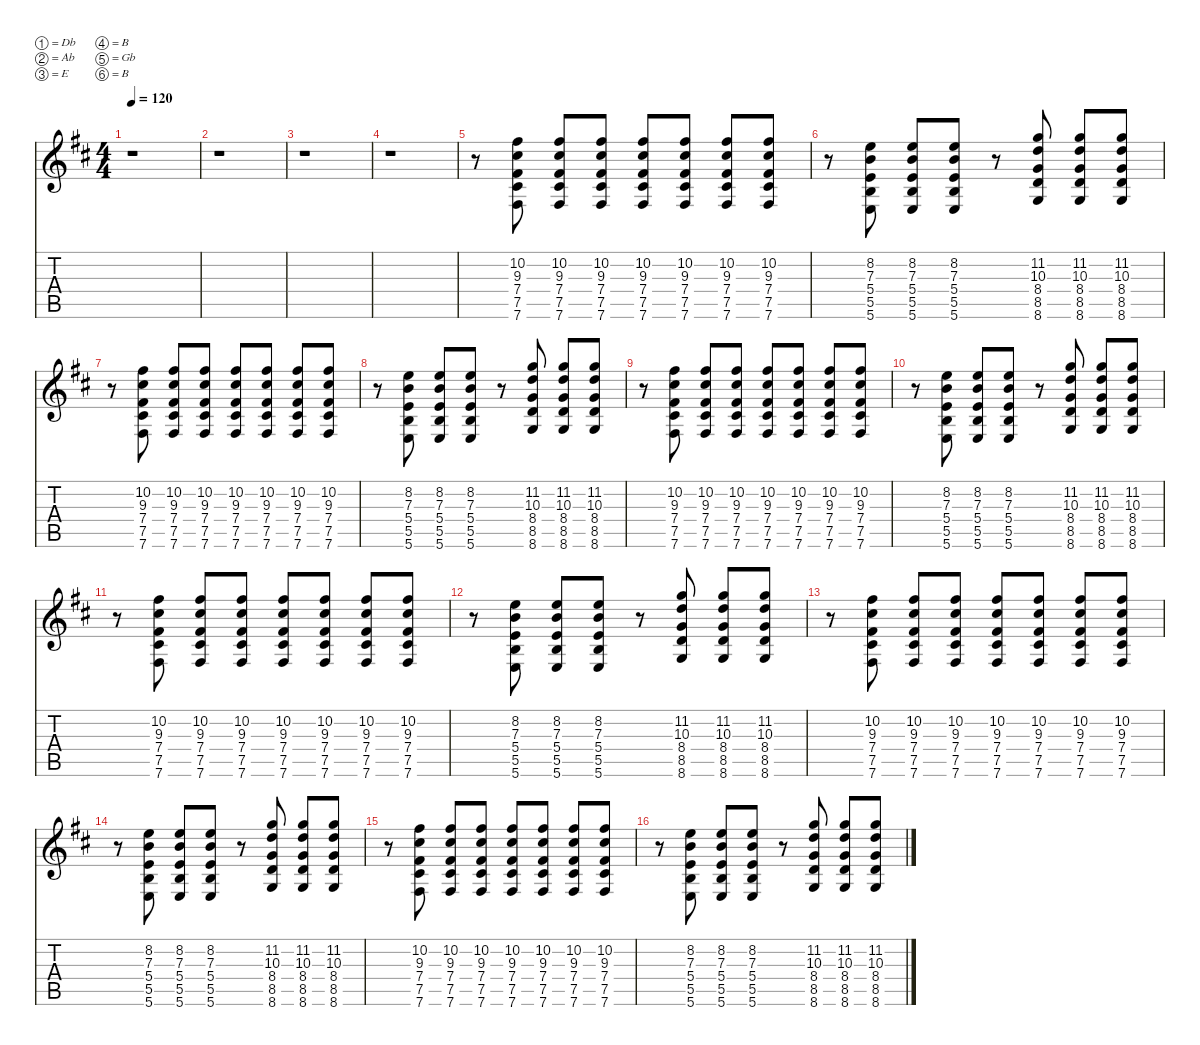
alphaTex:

\defaultSystemsLayout 4
\hideDynamics
\bracketExtendMode nobrackets
\singleTrackTrackNamePolicy hidden
\multiTrackTrackNamePolicy hidden
\firstSystemTrackNameMode fullname
\firstSystemTrackNameOrientation horizontal
\otherSystemsTrackNameOrientation horizontal
\track ("Aaron Turner Dist" "dist.guit.") {defaultSystemsLayout 8 instrument distortionguitar}
\staff {score tabs}
\tuning (Db4 Ab3 E3 B2 Gb2 B1)
\ts (4 4)
\tempo 120
\clef g2
\ks bminor
r.1{dy f beam Down} |
r.1{beam Down} |
r.1{beam Down} |
r.1{beam Down} |
r.8{beam Down} (10.2{acc #} 9.3{acc #} 7.4{acc #} 7.5{acc #} 7.6{acc #}).8{beam Up} (10.2{acc #} 9.3{acc #} 7.4{acc #} 7.5{acc #} 7.6{acc #}).8{beam Up} (10.2{acc #} 9.3{acc #} 7.4{acc #} 7.5{acc #} 7.6{acc #}).8{beam Up} (10.2{acc #} 9.3{acc #} 7.4{acc #} 7.5{acc #} 7.6{acc #}).8{beam Up} (10.2{acc #} 9.3{acc #} 7.4{acc #} 7.5{acc #} 7.6{acc #}).8{beam Up} (10.2{acc #} 9.3{acc #} 7.4{acc #} 7.5{acc #} 7.6{acc #}).8{beam Up} (10.2{acc #} 9.3{acc #} 7.4{acc #} 7.5{acc #} 7.6{acc #}).8{beam Up} |
r.8{beam Down} (8.2{acc forcenatural} 7.3{acc forcenatural} 5.4{acc forcenatural} 5.5{acc forcenatural} 5.6{acc forcenatural}).8{beam Up} (8.2{acc forcenatural} 7.3{acc forcenatural} 5.4{acc forcenatural} 5.5{acc forcenatural} 5.6{acc forcenatural}).8{beam Up} (8.2{acc forcenatural} 7.3{acc forcenatural} 5.4{acc forcenatural} 5.5{acc forcenatural} 5.6{acc forcenatural}).8{beam Up} r.8{beam Up} (11.2{acc forcenatural} 10.3{acc forcenatural} 8.4{acc forcenatural} 8.5{acc forcenatural} 8.6{acc forcenatural}).8{beam Up} (11.2{acc forcenatural} 10.3{acc forcenatural} 8.4{acc forcenatural} 8.5{acc forcenatural} 8.6{acc forcenatural}).8{beam Up} (11.2{acc forcenatural} 10.3{acc forcenatural} 8.4{acc forcenatural} 8.5{acc forcenatural} 8.6{acc forcenatural}).8{beam Up} |
r.8{beam Down} (10.2{acc #} 9.3{acc #} 7.4{acc #} 7.5{acc #} 7.6{acc #}).8{beam Up} (10.2{acc #} 9.3{acc #} 7.4{acc #} 7.5{acc #} 7.6{acc #}).8{beam Up} (10.2{acc #} 9.3{acc #} 7.4{acc #} 7.5{acc #} 7.6{acc #}).8{beam Up} (10.2{acc #} 9.3{acc #} 7.4{acc #} 7.5{acc #} 7.6{acc #}).8{beam Up} (10.2{acc #} 9.3{acc #} 7.4{acc #} 7.5{acc #} 7.6{acc #}).8{beam Up} (10.2{acc #} 9.3{acc #} 7.4{acc #} 7.5{acc #} 7.6{acc #}).8{beam Up} (10.2{acc #} 9.3{acc #} 7.4{acc #} 7.5{acc #} 7.6{acc #}).8{beam Up} |
r.8{beam Down} (8.2{acc forcenatural} 7.3{acc forcenatural} 5.4{acc forcenatural} 5.5{acc forcenatural} 5.6{acc forcenatural}).8{beam Up} (8.2{acc forcenatural} 7.3{acc forcenatural} 5.4{acc forcenatural} 5.5{acc forcenatural} 5.6{acc forcenatural}).8{beam Up} (8.2{acc forcenatural} 7.3{acc forcenatural} 5.4{acc forcenatural} 5.5{acc forcenatural} 5.6{acc forcenatural}).8{beam Up} r.8{beam Up} (11.2{acc forcenatural} 10.3{acc forcenatural} 8.4{acc forcenatural} 8.5{acc forcenatural} 8.6{acc forcenatural}).8{beam Up} (11.2{acc forcenatural} 10.3{acc forcenatural} 8.4{acc forcenatural} 8.5{acc forcenatural} 8.6{acc forcenatural}).8{beam Up} (11.2{acc forcenatural} 10.3{acc forcenatural} 8.4{acc forcenatural} 8.5{acc forcenatural} 8.6{acc forcenatural}).8{beam Up} |
r.8{beam Down} (10.2{acc #} 9.3{acc #} 7.4{acc #} 7.5{acc #} 7.6{acc #}).8{beam Up} (10.2{acc #} 9.3{acc #} 7.4{acc #} 7.5{acc #} 7.6{acc #}).8{beam Up} (10.2{acc #} 9.3{acc #} 7.4{acc #} 7.5{acc #} 7.6{acc #}).8{beam Up} (10.2{acc #} 9.3{acc #} 7.4{acc #} 7.5{acc #} 7.6{acc #}).8{beam Up} (10.2{acc #} 9.3{acc #} 7.4{acc #} 7.5{acc #} 7.6{acc #}).8{beam Up} (10.2{acc #} 9.3{acc #} 7.4{acc #} 7.5{acc #} 7.6{acc #}).8{beam Up} (10.2{acc #} 9.3{acc #} 7.4{acc #} 7.5{acc #} 7.6{acc #}).8{beam Up} |
r.8{beam Down} (8.2{acc forcenatural} 7.3{acc forcenatural} 5.4{acc forcenatural} 5.5{acc forcenatural} 5.6{acc forcenatural}).8{beam Up} (8.2{acc forcenatural} 7.3{acc forcenatural} 5.4{acc forcenatural} 5.5{acc forcenatural} 5.6{acc forcenatural}).8{beam Up} (8.2{acc forcenatural} 7.3{acc forcenatural} 5.4{acc forcenatural} 5.5{acc forcenatural} 5.6{acc forcenatural}).8{beam Up} r.8{beam Up} (11.2{acc forcenatural} 10.3{acc forcenatural} 8.4{acc forcenatural} 8.5{acc forcenatural} 8.6{acc forcenatural}).8{beam Up} (11.2{acc forcenatural} 10.3{acc forcenatural} 8.4{acc forcenatural} 8.5{acc forcenatural} 8.6{acc forcenatural}).8{beam Up} (11.2{acc forcenatural} 10.3{acc forcenatural} 8.4{acc forcenatural} 8.5{acc forcenatural} 8.6{acc forcenatural}).8{beam Up} |
r.8{beam Down} (10.2{acc #} 9.3{acc #} 7.4{acc #} 7.5{acc #} 7.6{acc #}).8{beam Up} (10.2{acc #} 9.3{acc #} 7.4{acc #} 7.5{acc #} 7.6{acc #}).8{beam Up} (10.2{acc #} 9.3{acc #} 7.4{acc #} 7.5{acc #} 7.6{acc #}).8{beam Up} (10.2{acc #} 9.3{acc #} 7.4{acc #} 7.5{acc #} 7.6{acc #}).8{beam Up} (10.2{acc #} 9.3{acc #} 7.4{acc #} 7.5{acc #} 7.6{acc #}).8{beam Up} (10.2{acc #} 9.3{acc #} 7.4{acc #} 7.5{acc #} 7.6{acc #}).8{beam Up} (10.2{acc #} 9.3{acc #} 7.4{acc #} 7.5{acc #} 7.6{acc #}).8{beam Up} |
r.8{beam Down} (8.2{acc forcenatural} 7.3{acc forcenatural} 5.4{acc forcenatural} 5.5{acc forcenatural} 5.6{acc forcenatural}).8{beam Up} (8.2{acc forcenatural} 7.3{acc forcenatural} 5.4{acc forcenatural} 5.5{acc forcenatural} 5.6{acc forcenatural}).8{beam Up} (8.2{acc forcenatural} 7.3{acc forcenatural} 5.4{acc forcenatural} 5.5{acc forcenatural} 5.6{acc forcenatural}).8{beam Up} r.8{beam Up} (11.2{acc forcenatural} 10.3{acc forcenatural} 8.4{acc forcenatural} 8.5{acc forcenatural} 8.6{acc forcenatural}).8{beam Up} (11.2{acc forcenatural} 10.3{acc forcenatural} 8.4{acc forcenatural} 8.5{acc forcenatural} 8.6{acc forcenatural}).8{beam Up} (11.2{acc forcenatural} 10.3{acc forcenatural} 8.4{acc forcenatural} 8.5{acc forcenatural} 8.6{acc forcenatural}).8{beam Up} |
r.8{beam Down} (10.2{acc #} 9.3{acc #} 7.4{acc #} 7.5{acc #} 7.6{acc #}).8{beam Up} (10.2{acc #} 9.3{acc #} 7.4{acc #} 7.5{acc #} 7.6{acc #}).8{beam Up} (10.2{acc #} 9.3{acc #} 7.4{acc #} 7.5{acc #} 7.6{acc #}).8{beam Up} (10.2{acc #} 9.3{acc #} 7.4{acc #} 7.5{acc #} 7.6{acc #}).8{beam Up} (10.2{acc #} 9.3{acc #} 7.4{acc #} 7.5{acc #} 7.6{acc #}).8{beam Up} (10.2{acc #} 9.3{acc #} 7.4{acc #} 7.5{acc #} 7.6{acc #}).8{beam Up} (10.2{acc #} 9.3{acc #} 7.4{acc #} 7.5{acc #} 7.6{acc #}).8{beam Up} |
r.8{beam Down} (8.2{acc forcenatural} 7.3{acc forcenatural} 5.4{acc forcenatural} 5.5{acc forcenatural} 5.6{acc forcenatural}).8{beam Up} (8.2{acc forcenatural} 7.3{acc forcenatural} 5.4{acc forcenatural} 5.5{acc forcenatural} 5.6{acc forcenatural}).8{beam Up} (8.2{acc forcenatural} 7.3{acc forcenatural} 5.4{acc forcenatural} 5.5{acc forcenatural} 5.6{acc forcenatural}).8{beam Up} r.8{beam Up} (11.2{acc forcenatural} 10.3{acc forcenatural} 8.4{acc forcenatural} 8.5{acc forcenatural} 8.6{acc forcenatural}).8{beam Up} (11.2{acc forcenatural} 10.3{acc forcenatural} 8.4{acc forcenatural} 8.5{acc forcenatural} 8.6{acc forcenatural}).8{beam Up} (11.2{acc forcenatural} 10.3{acc forcenatural} 8.4{acc forcenatural} 8.5{acc forcenatural} 8.6{acc forcenatural}).8{beam Up} |
r.8{beam Down} (10.2{acc #} 9.3{acc #} 7.4{acc #} 7.5{acc #} 7.6{acc #}).8{beam Up} (10.2{acc #} 9.3{acc #} 7.4{acc #} 7.5{acc #} 7.6{acc #}).8{beam Up} (10.2{acc #} 9.3{acc #} 7.4{acc #} 7.5{acc #} 7.6{acc #}).8{beam Up} (10.2{acc #} 9.3{acc #} 7.4{acc #} 7.5{acc #} 7.6{acc #}).8{beam Up} (10.2{acc #} 9.3{acc #} 7.4{acc #} 7.5{acc #} 7.6{acc #}).8{beam Up} (10.2{acc #} 9.3{acc #} 7.4{acc #} 7.5{acc #} 7.6{acc #}).8{beam Up} (10.2{acc #} 9.3{acc #} 7.4{acc #} 7.5{acc #} 7.6{acc #}).8{beam Up} |
r.8{beam Down} (8.2{acc forcenatural} 7.3{acc forcenatural} 5.4{acc forcenatural} 5.5{acc forcenatural} 5.6{acc forcenatural}).8{beam Up} (8.2{acc forcenatural} 7.3{acc forcenatural} 5.4{acc forcenatural} 5.5{acc forcenatural} 5.6{acc forcenatural}).8{beam Up} (8.2{acc forcenatural} 7.3{acc forcenatural} 5.4{acc forcenatural} 5.5{acc forcenatural} 5.6{acc forcenatural}).8{beam Up} r.8{beam Up} (11.2{acc forcenatural} 10.3{acc forcenatural} 8.4{acc forcenatural} 8.5{acc forcenatural} 8.6{acc forcenatural}).8{beam Up} (11.2{acc forcenatural} 10.3{acc forcenatural} 8.4{acc forcenatural} 8.5{acc forcenatural} 8.6{acc forcenatural}).8{beam Up} (11.2{acc forcenatural} 10.3{acc forcenatural} 8.4{acc forcenatural} 8.5{acc forcenatural} 8.6{acc forcenatural}).8{beam Up}
